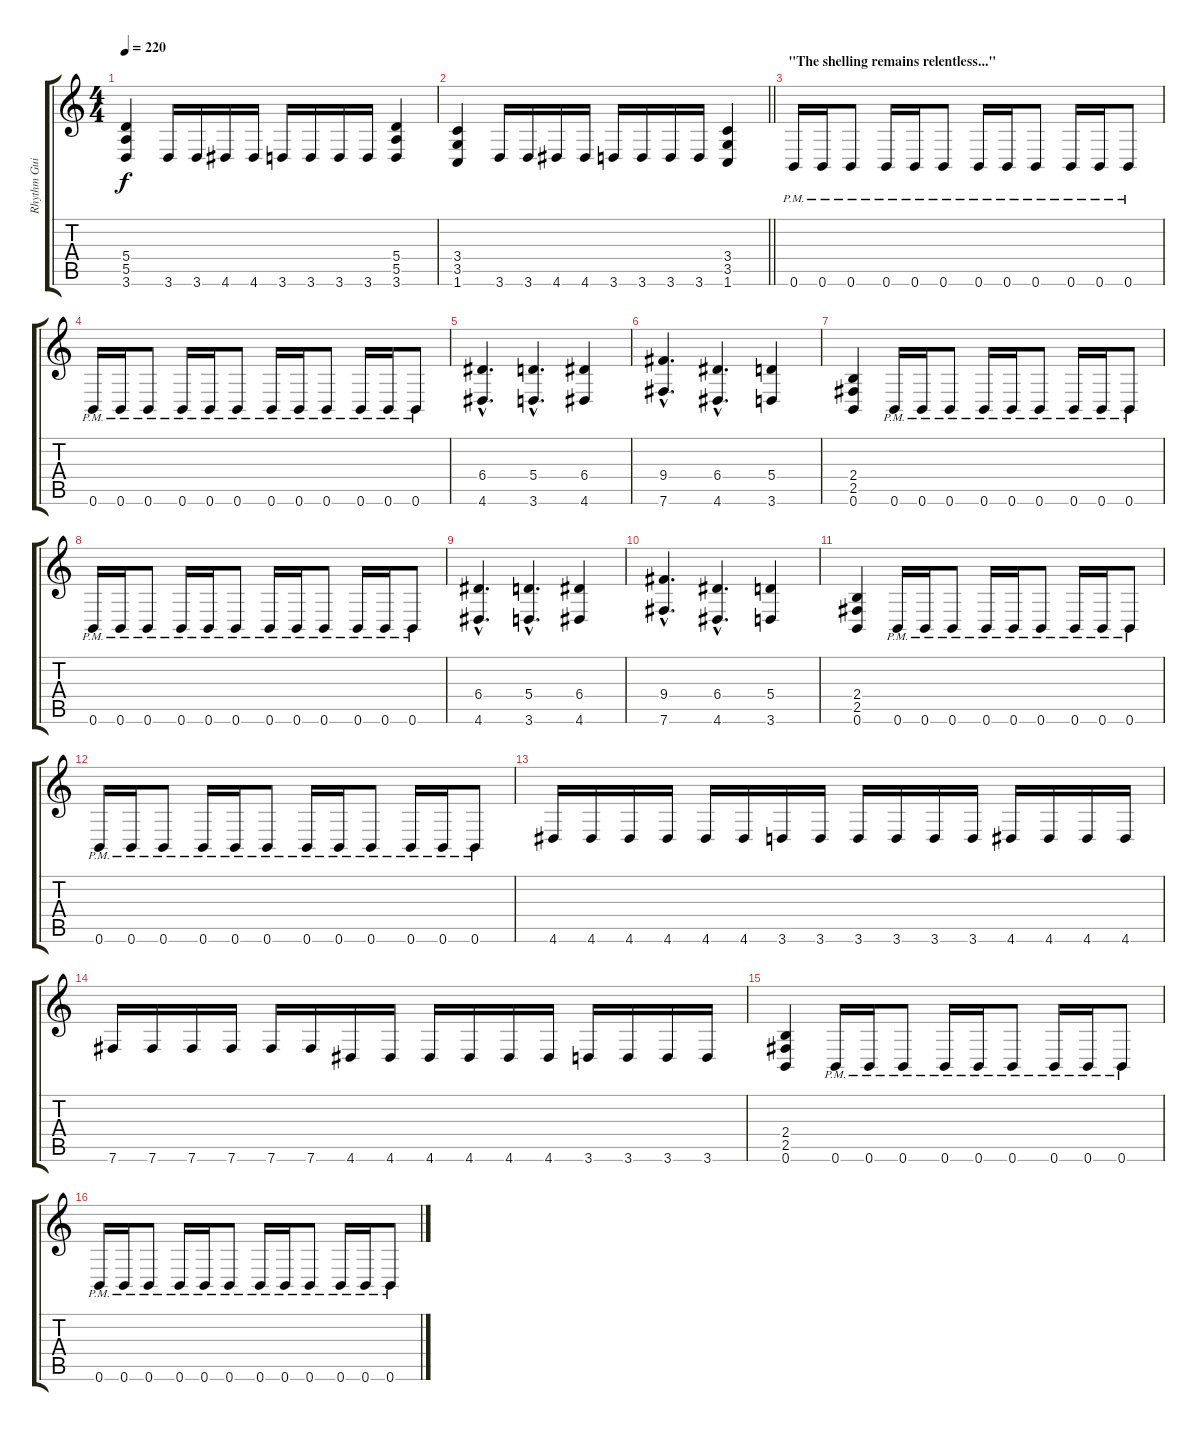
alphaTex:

\track ("Rhythm Guitar I" "Rhythm Gui") {instrument distortionguitar}
\staff {score tabs}
\tuning (B3 Gb3 D3 A2 E2 B1) {hide}
\ts (4 4)
\tempo 220
\clef g2
\ks c
(5.4 5.5 3.6).4{dy f} 3.6.16 3.6.16 4.6.16 4.6.16 3.6.16 3.6.16 3.6.16 3.6.16 (5.4 5.5 3.6).4 |
\barLineRight lightlight
(3.4 3.5 1.6).4 3.6.16 3.6.16 4.6.16 4.6.16 3.6.16 3.6.16 3.6.16 3.6.16 (3.4 3.5 1.6).4 |
\section ("" "\"The shelling remains relentless...\"")
0.6{pm}.16 0.6{pm}.16 0.6{pm}.8 0.6{pm}.16 0.6{pm}.16 0.6{pm}.8 0.6{pm}.16 0.6{pm}.16 0.6{pm}.8 0.6{pm}.16 0.6{pm}.16 0.6{pm}.8 |
0.6{pm}.16 0.6{pm}.16 0.6{pm}.8 0.6{pm}.16 0.6{pm}.16 0.6{pm}.8 0.6{pm}.16 0.6{pm}.16 0.6{pm}.8 0.6{pm}.16 0.6{pm}.16 0.6{pm}.8 |
(6.4{hac} 4.6{hac}).4{d} (5.4{hac} 3.6{hac}).4{d} (6.4 4.6).4 |
(9.4{hac} 7.6{hac}).4{d} (6.4{hac} 4.6{hac}).4{d} (5.4 3.6).4 |
(2.4 2.5 0.6).4 0.6{pm}.16 0.6{pm}.16 0.6{pm}.8 0.6{pm}.16 0.6{pm}.16 0.6{pm}.8 0.6{pm}.16 0.6{pm}.16 0.6{pm}.8 |
0.6{pm}.16 0.6{pm}.16 0.6{pm}.8 0.6{pm}.16 0.6{pm}.16 0.6{pm}.8 0.6{pm}.16 0.6{pm}.16 0.6{pm}.8 0.6{pm}.16 0.6{pm}.16 0.6{pm}.8 |
(6.4{hac} 4.6{hac}).4{d} (5.4{hac} 3.6{hac}).4{d} (6.4 4.6).4 |
(9.4{hac} 7.6{hac}).4{d} (6.4{hac} 4.6{hac}).4{d} (5.4 3.6).4 |
(2.4 2.5 0.6).4 0.6{pm}.16 0.6{pm}.16 0.6{pm}.8 0.6{pm}.16 0.6{pm}.16 0.6{pm}.8 0.6{pm}.16 0.6{pm}.16 0.6{pm}.8 |
0.6{pm}.16 0.6{pm}.16 0.6{pm}.8 0.6{pm}.16 0.6{pm}.16 0.6{pm}.8 0.6{pm}.16 0.6{pm}.16 0.6{pm}.8 0.6{pm}.16 0.6{pm}.16 0.6{pm}.8 |
4.6.16 4.6.16 4.6.16 4.6.16 4.6.16 4.6.16 3.6.16 3.6.16 3.6.16 3.6.16 3.6.16 3.6.16 4.6.16 4.6.16 4.6.16 4.6.16 |
7.6.16 7.6.16 7.6.16 7.6.16 7.6.16 7.6.16 4.6.16 4.6.16 4.6.16 4.6.16 4.6.16 4.6.16 3.6.16 3.6.16 3.6.16 3.6.16 |
(2.4 2.5 0.6).4 0.6{pm}.16 0.6{pm}.16 0.6{pm}.8 0.6{pm}.16 0.6{pm}.16 0.6{pm}.8 0.6{pm}.16 0.6{pm}.16 0.6{pm}.8 |
0.6{pm}.16 0.6{pm}.16 0.6{pm}.8 0.6{pm}.16 0.6{pm}.16 0.6{pm}.8 0.6{pm}.16 0.6{pm}.16 0.6{pm}.8 0.6{pm}.16 0.6{pm}.16 0.6{pm}.8
